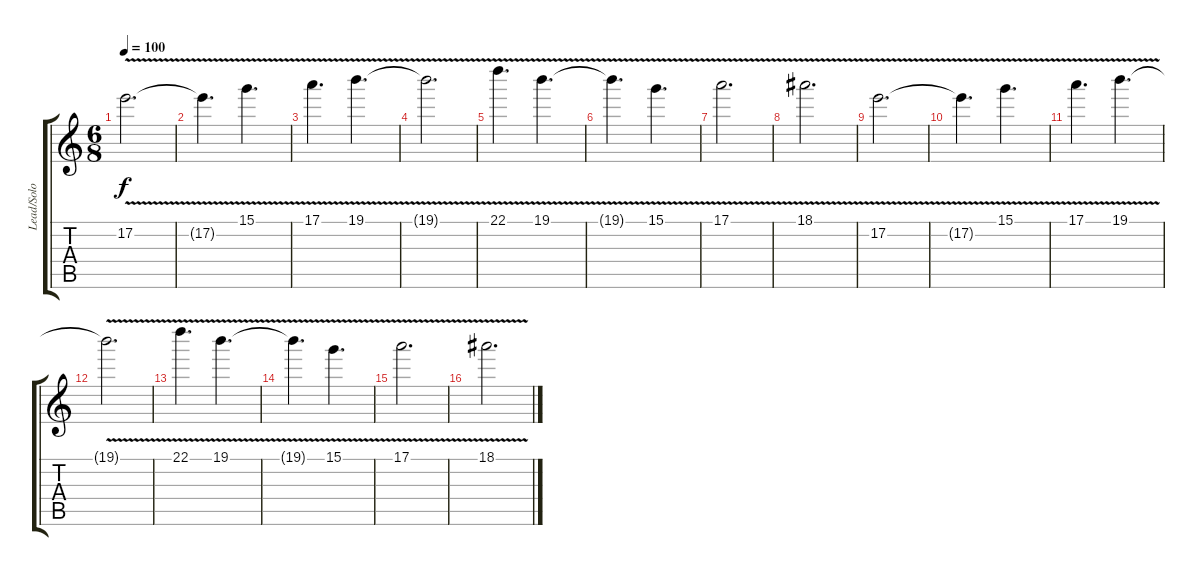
\track ("Lead/Solo" "Lead/Solo") {instrument distortionguitar}
\staff {score tabs}
\tuning (E4 B3 G3 D3 A2 E2) {hide}
\ts (6 8)
\tempo 100
\clef g2
\ks c
17.2{v}.2{d dy f volume 14} |
17.2{t}.4{d} 15.1{v}.4{d} |
17.1{v}.4{d} 19.1{v}.4{d} |
19.1{t}.2{d} |
22.1{v}.4{d} 19.1{v}.4{d} |
19.1{t}.4{d} 15.1{v}.4{d} |
17.1{v}.2{d} |
18.1{v}.2{d} |
17.2{v}.2{d} |
17.2{t}.4{d} 15.1{v}.4{d} |
17.1{v}.4{d} 19.1{v}.4{d} |
19.1{t}.2{d} |
22.1{v}.4{d} 19.1{v}.4{d} |
19.1{t}.4{d} 15.1{v}.4{d} |
17.1{v}.2{d} |
18.1{v}.2{d}
